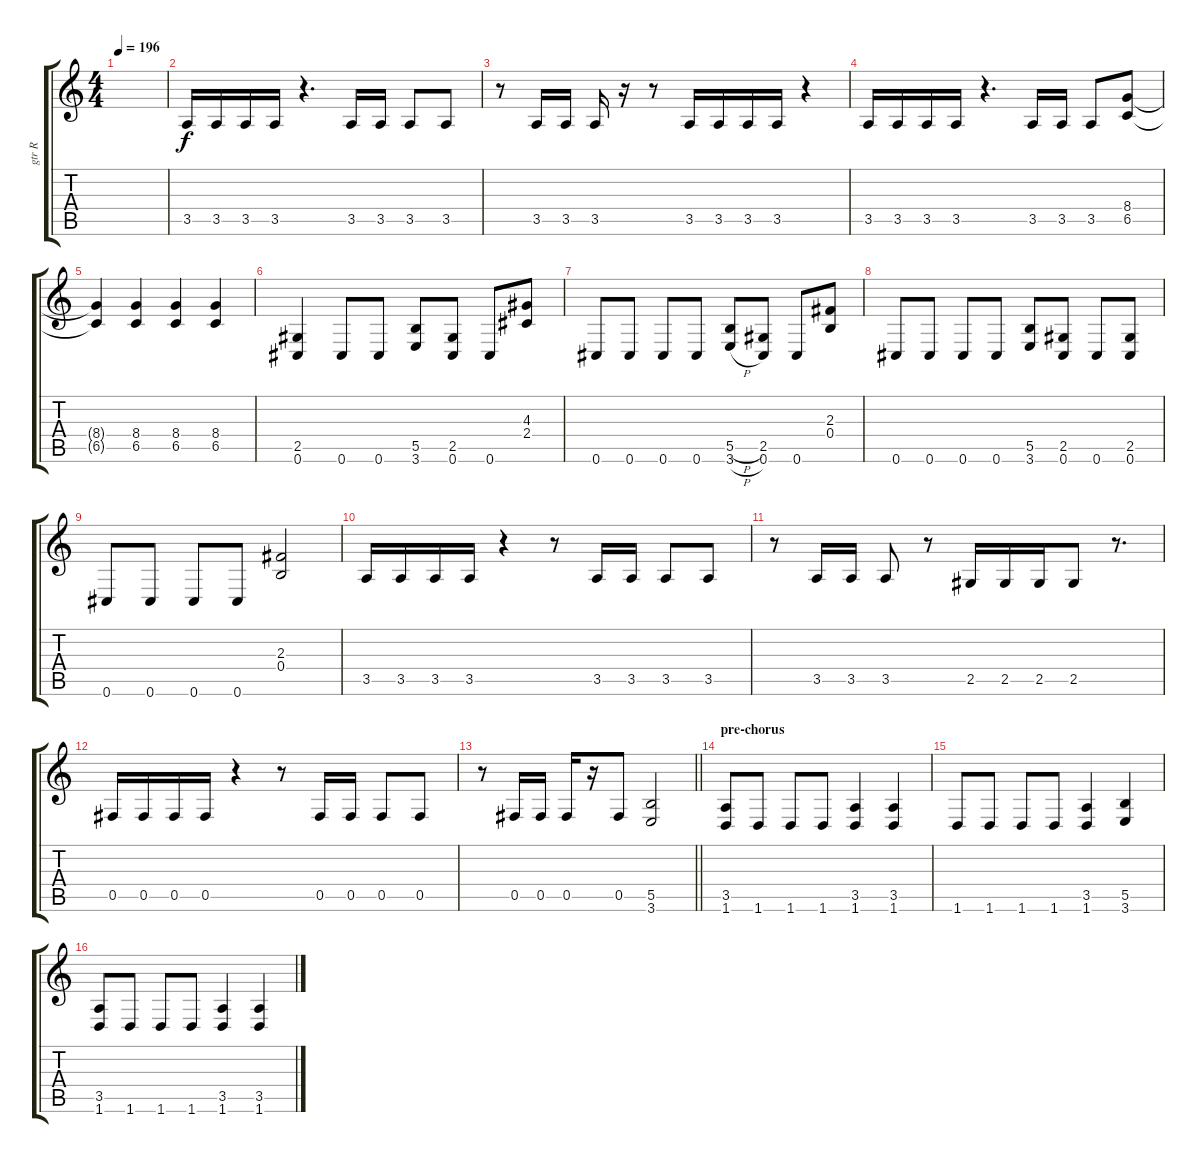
\track ("gtr R" "gtr R") {instrument overdrivenguitar}
\staff {score tabs}
\tuning (Db4 Ab3 E3 B2 Gb2 Db2) {hide}
\ts (4 4)
\tempo 196
\clef g2
\ks c
|
3.5.16 3.5.16 3.5.16 3.5.16 r.4{d} 3.5.16 3.5.16 3.5.8 3.5.8 |
r.8 3.5.16 3.5.16 3.5.16 r.16 r.8 3.5.16 3.5.16 3.5.16 3.5.16 r.4 |
3.5.16 3.5.16 3.5.16 3.5.16 r.4{d} 3.5.16 3.5.16 3.5.8 (8.4 6.5).8 |
(8.4{t} 6.5{t}).4 (8.4 6.5).4 (8.4 6.5).4 (8.4 6.5).4 |
(2.5 0.6).4 0.6.8 0.6.8 (5.5 3.6).8 (2.5 0.6).8 0.6.8 (4.3 2.4).8 |
0.6.8 0.6.8 0.6.8 0.6.8 (5.5{h} 3.6{h}).8 (2.5 0.6).8 0.6.8 (2.3 0.4).8 |
0.6.8 0.6.8 0.6.8 0.6.8 (5.5 3.6).8 (2.5 0.6).8 0.6.8 (2.5 0.6).8 |
0.6.8 0.6.8 0.6.8 0.6.8 (2.3 0.4).2 |
3.5.16 3.5.16 3.5.16 3.5.16 r.4 r.8 3.5.16 3.5.16 3.5.8 3.5.8 |
r.8 3.5.16 3.5.16 3.5.8 r.8 2.5.16 2.5.16 2.5.16 2.5.8 r.8{d} |
0.5.16 0.5.16 0.5.16 0.5.16 r.4 r.8 0.5.16 0.5.16 0.5.8 0.5.8 |
\barLineRight lightlight
r.8 0.5.16 0.5.16 0.5.16 r.16 0.5.8 (5.5 3.6).2 |
\section ("" "pre-chorus")
(3.5 1.6).8 1.6.8 1.6.8 1.6.8 (3.5 1.6).4 (3.5 1.6).4 |
1.6.8 1.6.8 1.6.8 1.6.8 (3.5 1.6).4 (5.5 3.6).4 |
(3.5 1.6).8 1.6.8 1.6.8 1.6.8 (3.5 1.6).4 (3.5 1.6).4
